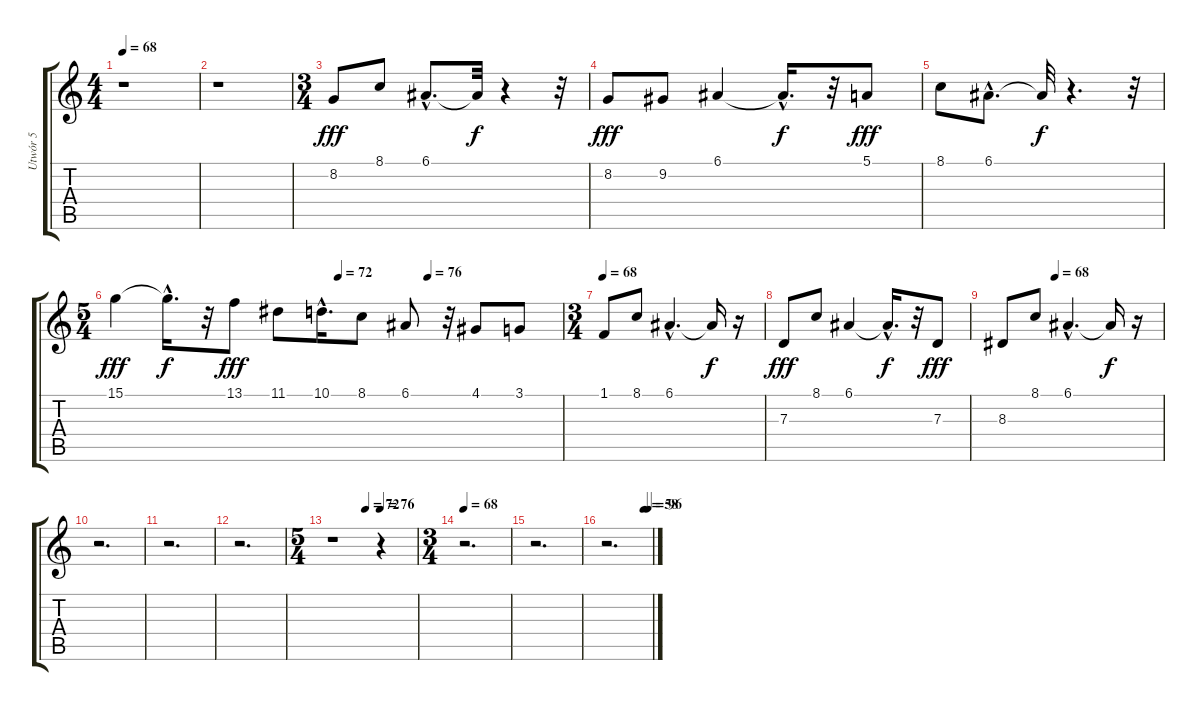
\track ("Utwór 5" "Utwór 5") {instrument oboe}
\staff {score tabs}
\tuning (E4 B3 G3 D3 A2 E2) {hide}
\ts (4 4)
\tempo 68
\clef g2
\ks c
r.1{dy fff instrument oboe} |
r.1 |
\ts (3 4)
8.2.8 8.1.8 6.1{hac}.8{d} 6.1{t}.32{dy f} r.4 r.32 |
8.2.8{dy fff} 9.2.8 6.1.4 6.1{hac t}.16{d dy f} r.32 5.1.8{dy fff} |
8.1.8 6.1{hac}.8{d} 6.1{t}.32{dy f} r.4{d} r.32 |
\ts (5 4)
\tempo (72 0.5)
\tempo (76 0.7)
15.1.4{dy fff} 15.1{hac t}.16{d dy f} r.32 13.1.8{dy fff} 11.1.8 10.1{hac}.16{d} 8.1.8 6.1.8 r.32 4.1.8 3.1.8 |
\ts (3 4)
\tempo 68
1.1.8 8.1.8 6.1{hac}.4{d} 6.1{t}.16{dy f} r.16 |
7.3.8{dy fff} 8.1.8 6.1.4 6.1{hac t}.16{d dy f} r.32 7.3.8{dy fff} |
\tempo (68 0.3333333333333333)
8.3.8 8.1.8 6.1{hac}.4{d} 6.1{t}.16{dy f} r.16 |
r.2{d} |
r.2{d} |
r.2{d} |
\ts (5 4)
\tempo (72 0.4)
\tempo (76 0.575)
r.1 r.4 |
\ts (3 4)
\tempo 68
r.2{d} |
r.2{d} |
\tempo (58 0.8333333333333334)
\tempo (96 0.9166666666666666)
r.2{d}
